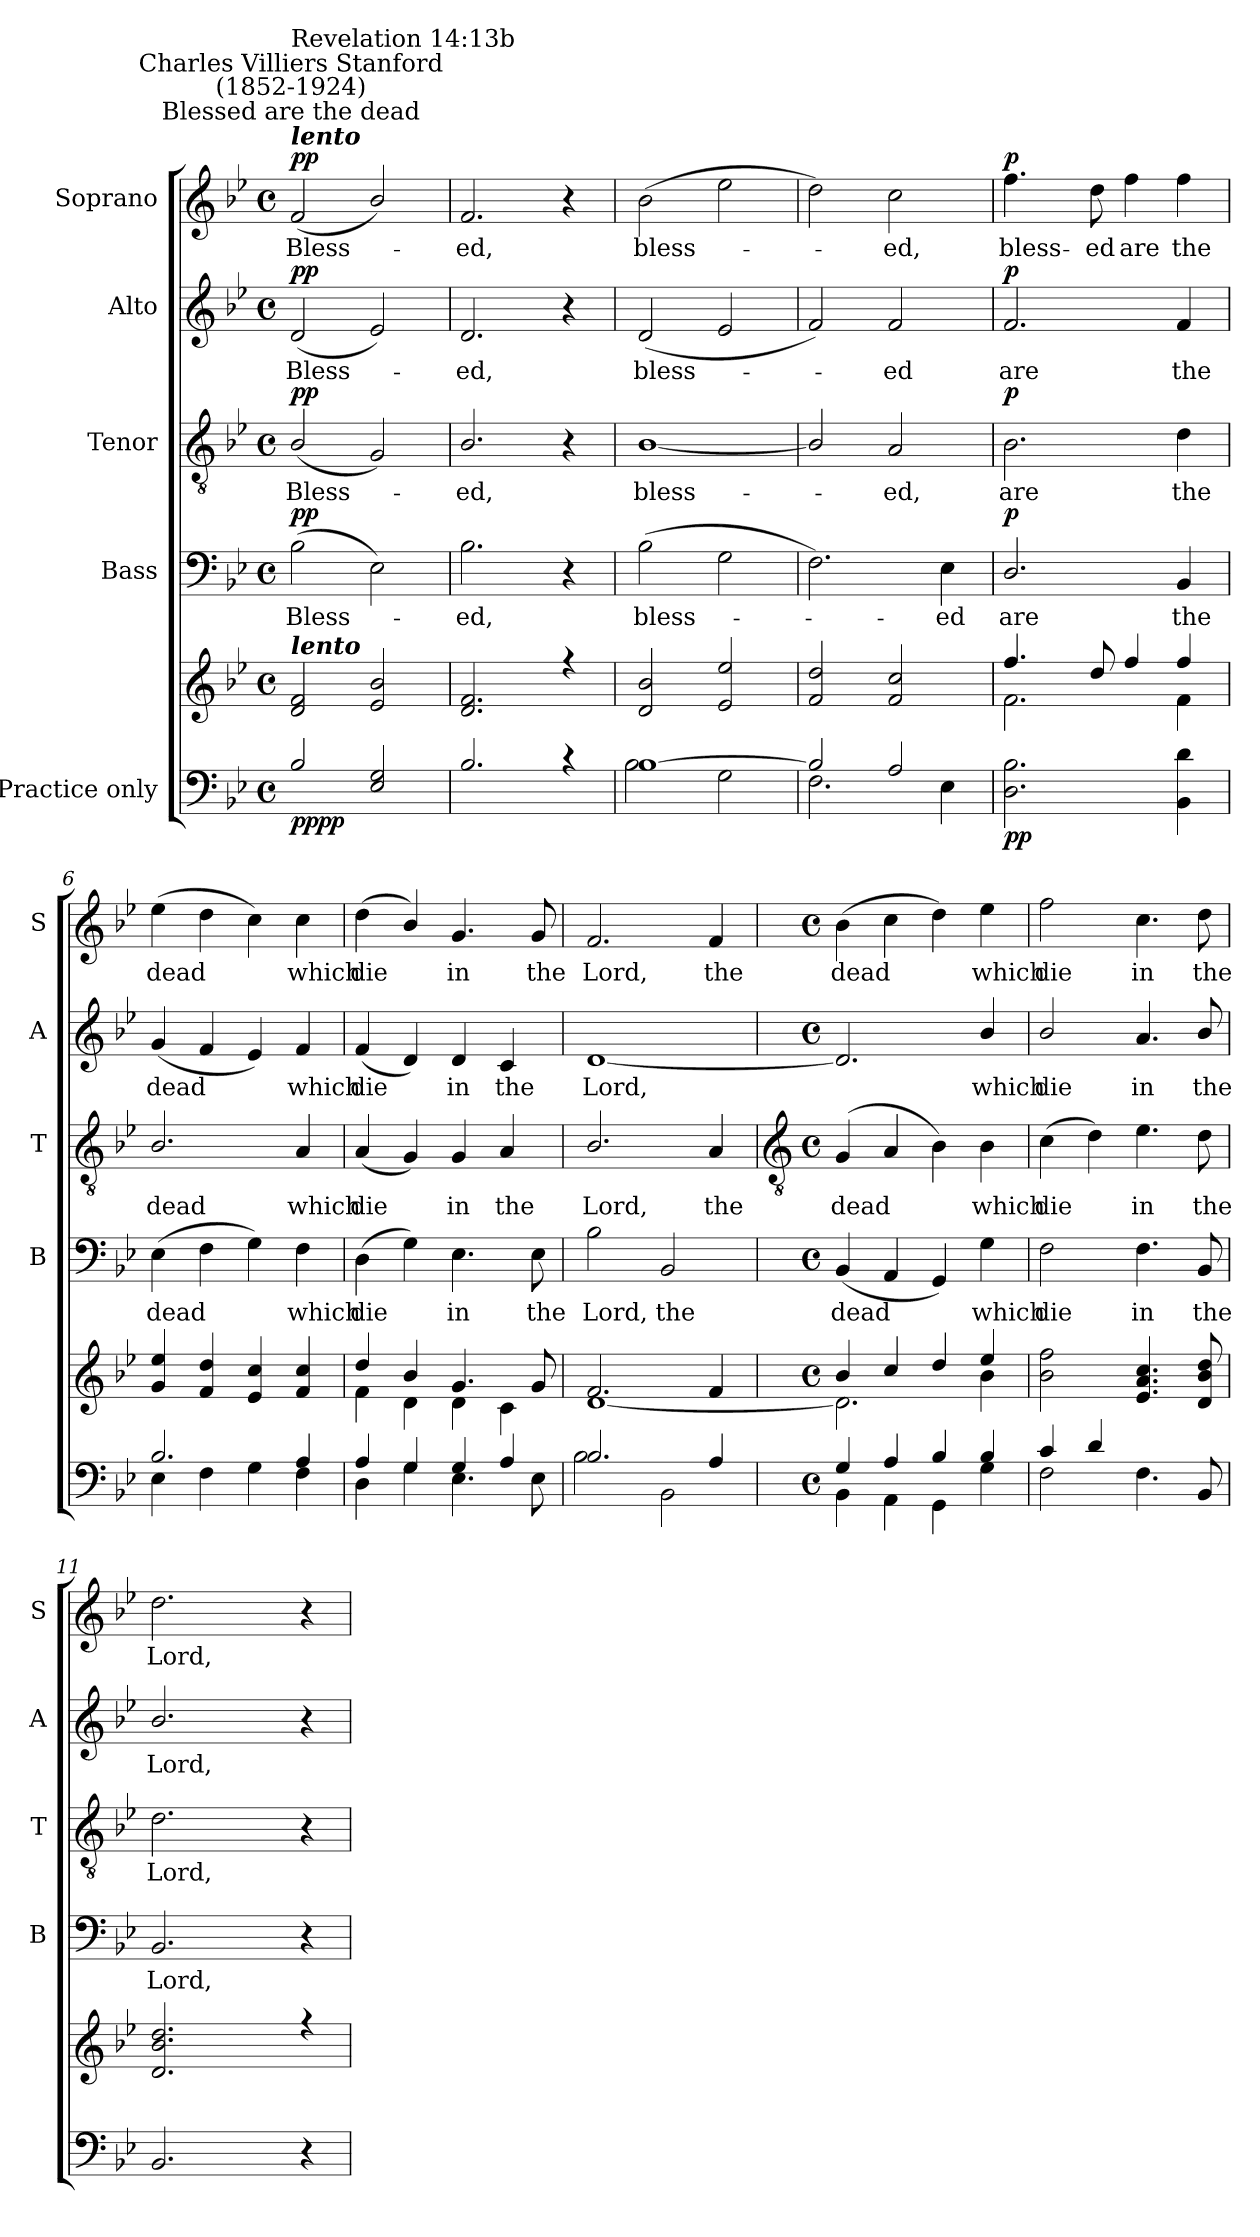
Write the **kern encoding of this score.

**kern	**kern	**dynam	**kern	**text	**dynam	**kern	**text	**dynam	**kern	**text	**dynam	**kern	**text	**dynam
*part5	*part5	*part5	*part4	*part4	*part4	*part3	*part3	*part3	*part2	*part2	*part2	*part1	*part1	*part1
*staff6	*staff5	*staff5/6	*staff4	*staff4	*staff4	*staff3	*staff3	*staff3	*staff2	*staff2	*staff2	*staff1	*staff1	*staff1
*I"Practice only	*	*	*I"Bass	*	*	*I"Tenor	*	*	*I"Alto	*	*	*I"Soprano	*	*
*	*	*	*I'B	*	*	*I'T	*	*	*I'A	*	*	*I'S	*	*
*clefF4	*clefG2	*	*clefF4	*	*	*clefGv2	*	*	*clefG2	*	*	*clefG2	*	*
*k[b-e-]	*k[b-e-]	*	*k[b-e-]	*	*	*k[b-e-]	*	*	*k[b-e-]	*	*	*k[b-e-]	*	*
*B-:	*B-:	*	*B-:	*	*	*B-:	*	*	*B-:	*	*	*B-:	*	*
*M4/4	*M4/4	*	*M4/4	*	*	*M4/4	*	*	*M4/4	*	*	*M4/4	*	*
*met(c)	*met(c)	*	*met(c)	*	*	*met(c)	*	*	*met(c)	*	*	*met(c)	*	*
*MM60	*MM60	*	*MM60	*	*	*MM60	*	*	*MM60	*	*	*MM60	*	*
=1	=1	=1	=1	=1	=1	=1	=1	=1	=1	=1	=1	=1	=1	=1
*^	*^	*	*	*	*	*	*	*	*	*	*	*	*	*
!	!	!	!	!	!	!	!	!	!	!	!	!	!	!LO:TX:a:Bi:t=lento	!	!
!	!	!	!	!	!	!	!	!	!	!	!	!	!	!LO:TX:a:cj:t=Blessed are the dead	!	!
!	!	!	!	!	!	!	!	!	!	!	!	!	!	!LO:TX:a:cj:t=Charles Villiers Stanford\n(1852-1924)	!	!
!	!	!	!	!	!	!	!	!	!	!	!	!	!	!LO:TX:a:t=Revelation 14&colon;13b	!	!
!	!	!LO:TX:a:Bi:t=lento	!	!	!	!	!	!	!	!	!	!	!	!	!	!
!	!	!	!	!LO:DY:b=2	!	!LO:LY:b	!	!	!LO:LY:b	!	!	!LO:LY:b	!	!	!LO:LY:b	!
!	!	!	!	!LO:DY:n=1:b	!	!	!LO:DY:b	!	!	!LO:DY:b	!	!	!LO:DY:b	!	!	!LO:DY:b
2B-	1ryy	2d/ 2f/	1ryy	pp pp	(>2B-	Bless-	pp	(<2B-/	Bless-	pp	(<2d	Bless-	pp	(<2f	Bless-	pp
2E- 2G	.	2e-/ 2b-/	.	.	2E-)	.	.	2G)	.	.	2e-)	.	.	2b-/)	.	.
=2	=2	=2	=2	=2	=2	=2	=2	=2	=2	=2	=2	=2	=2	=2	=2	=2
!	!	!	!	!	!	!LO:LY:b	!	!	!LO:LY:b	!	!	!LO:LY:b	!	!	!LO:LY:b	!
2.B-	1ryy	2.d/ 2.f/	1ryy	.	2.B-	ed,	.	2.B-/	ed,	.	2.d	ed,	.	2.f	ed,	.
4r	.	4r	.	.	4r	.	.	4r	.	.	4r	.	.	4r	.	.
=3	=3	=3	=3	=3	=3	=3	=3	=3	=3	=3	=3	=3	=3	=3	=3	=3
!	!	!	!	!	!	!LO:LY:b	!	!	!LO:LY:b	!	!	!LO:LY:b	!	!	!LO:LY:b	!
[1B-	2B-\	2d/ 2b-/	1ryy	.	(>2B-	bless-	.	[1B-/	bless-	.	(<2d	bless-	.	(>2b-	bless-	.
.	2G\	2e-/ 2ee-/	.	.	2G	.	.	.	.	.	2e-	.	.	2ee-	.	.
=4	=4	=4	=4	=4	=4	=4	=4	=4	=4	=4	=4	=4	=4	=4	=4	=4
2B-/]	2.F\	2f/ 2dd/	1ryy	.	2.F)	.	.	2B-/]	.	.	2f)	.	.	2dd)	.	.
!	!	!	!	!	!	!	!	!	!LO:LY:b	!	!	!LO:LY:b	!	!	!LO:LY:b	!
2A/	.	2f/ 2cc/	.	.	.	.	.	2A	ed,	.	2f	ed	.	2cc	ed,	.
!	!	!	!	!	!	!LO:LY:b	!	!	!	!	!	!	!	!	!	!
.	4E-\	.	.	.	4E-	ed	.	.	.	.	.	.	.	.	.	.
=5	=5	=5	=5	=5	=5	=5	=5	=5	=5	=5	=5	=5	=5	=5	=5	=5
!	!	!	!	!LO:DY:b=2	!	!LO:LY:b	!	!	!LO:LY:b	!	!	!LO:LY:b	!	!	!LO:LY:b	!
!	!	!	!	!LO:DY:n=1:b	!	!	!LO:DY:b	!	!	!LO:DY:b	!	!	!LO:DY:b	!	!	!LO:DY:b
2.D 2.B-	4ryy	4.ff/	2.f\	p p	2.D/	are	p	2.B-	are	p	2.f	are	p	4.ff	bless-	p
.	4ryy	.	.	.	.	.	.	.	.	.	.	.	.	.	.	.
!	!	!	!	!	!	!	!	!	!	!	!	!	!	!	!LO:LY:b	!
.	.	8dd/	.	.	.	.	.	.	.	.	.	.	.	8dd	-ed	.
!	!	!	!	!	!	!	!	!	!	!	!	!	!	!	!LO:LY:b	!
.	4ryy	4ff/	.	.	.	.	.	.	.	.	.	.	.	4ff	are	.
!	!	!	!	!	!	!LO:LY:b	!	!	!LO:LY:b	!	!	!LO:LY:b	!	!	!LO:LY:b	!
4BB- 4d	4ryy	4ff/	4f\	.	4BB-	the	.	4d	the	.	4f	the	.	4ff	the	.
=6	=6	=6	=6	=6	=6	=6	=6	=6	=6	=6	=6	=6	=6	=6	=6	=6
!	!	!	!	!	!	!LO:LY:b	!	!	!LO:LY:b	!	!	!LO:LY:b	!	!	!LO:LY:b	!
2.B-/	4E-\	4g/ 4ee-/	2ryy	.	(>4E-	dead	.	2.B-/	dead	.	(<4g	dead	.	(>4ee-	dead	.
.	4F\	4f/ 4dd/	.	.	4F	.	.	.	.	.	4f	.	.	4dd	.	.
.	4G\	4e-/ 4cc/	2ryy	.	4G)	.	.	.	.	.	4e-)	.	.	4cc)	.	.
!	!	!	!	!	!	!LO:LY:b	!	!	!LO:LY:b	!	!	!LO:LY:b	!	!	!LO:LY:b	!
4A/	4F\	4f/ 4cc/	.	.	4F	which	.	4A	which	.	4f	which	.	4cc	which	.
=7	=7	=7	=7	=7	=7	=7	=7	=7	=7	=7	=7	=7	=7	=7	=7	=7
!	!	!	!	!	!	!LO:LY:b	!	!	!LO:LY:b	!	!	!LO:LY:b	!	!	!LO:LY:b	!
4A/	4D\	4dd/	4f\	.	(>4D	die	.	(<4A	die	.	(<4f	die	.	(<4dd	die	.
4G/	4G\	4b-/	4d\	.	4G)	.	.	4G)	.	.	4d)	.	.	4b-/)	.	.
!	!	!	!	!	!	!LO:LY:b	!	!	!LO:LY:b	!	!	!LO:LY:b	!	!	!LO:LY:b	!
4G/	4.E-\	4.g/	4d\	.	4.E-	in	.	4G	in	.	4d	in	.	4.g	in	.
!	!	!	!	!	!	!	!	!	!LO:LY:b	!	!	!LO:LY:b	!	!	!	!
4A/	.	.	4c\	.	.	.	.	4A	the	.	4c	the	.	.	.	.
!	!	!	!	!	!	!LO:LY:b	!	!	!	!	!	!	!	!	!LO:LY:b	!
.	8E-\	8g/	.	.	8E-	the	.	.	.	.	.	.	.	8g	the	.
=8	=8	=8	=8	=8	=8	=8	=8	=8	=8	=8	=8	=8	=8	=8	=8	=8
!	!	!	!	!	!	!LO:LY:b	!	!	!LO:LY:b	!	!	!LO:LY:b	!	!	!LO:LY:b	!
2.B-/	2B-\	2.f/	[1d\	.	2B-	Lord,	.	2.B-/	Lord,	.	[1d	Lord,	.	2.f	Lord,	.
!	!	!	!	!	!	!LO:LY:b	!	!	!	!	!	!	!	!	!	!
.	2BB-\	.	.	.	2BB-	the	.	.	.	.	.	.	.	.	.	.
!	!	!	!	!	!	!	!	!	!LO:LY:b	!	!	!	!	!	!LO:LY:b	!
4A/	.	4f/	.	.	.	.	.	4A	the	.	.	.	.	4f	the	.
!!LO:LB:g=z
=9	=9	=9	=9	=9	=9	=9	=9	=9	=9	=9	=9	=9	=9	=9	=9	=9
*	*	*	*	*	*	*	*	*clefGv2	*	*	*	*	*	*	*	*
*M4/4	*	*M4/4	*	*	*M4/4	*	*	*M4/4	*	*	*M4/4	*	*	*M4/4	*	*
*met(c)	*	*met(c)	*	*	*met(c)	*	*	*met(c)	*	*	*met(c)	*	*	*met(c)	*	*
!	!	!	!	!	!	!LO:LY:b	!	!	!LO:LY:b	!	!	!	!	!	!LO:LY:b	!
4G/	4BB-\	4b-/	2.d\]	.	(<4BB-	dead	.	(<4G	dead	.	2.d]	.	.	(>4b-	dead	.
4A/	4AA\	4cc/	.	.	4AA	.	.	4A	.	.	.	.	.	4cc	.	.
4B-/	4GG\	4dd/	.	.	4GG)	.	.	4B-)	.	.	.	.	.	4dd)	.	.
!	!	!	!	!	!	!LO:LY:b	!	!	!LO:LY:b	!	!	!LO:LY:b	!	!	!LO:LY:b	!
4B-/	4G\	4ee-/	4b-\	.	4G	which	.	4B-	which	.	4b-/	which	.	4ee-	which	.
=10	=10	=10	=10	=10	=10	=10	=10	=10	=10	=10	=10	=10	=10	=10	=10	=10
!	!	!	!	!	!	!LO:LY:b	!	!	!LO:LY:b	!	!	!LO:LY:b	!	!	!LO:LY:b	!
4c/	2F\	2b-\ 2ff\	1ryy	.	2F	die	.	(>4c	die	.	2b-/	die	.	2ff	die	.
4d/	.	.	.	.	.	.	.	4d)	.	.	.	.	.	.	.	.
!	!	!	!	!	!	!LO:LY:b	!	!	!LO:LY:b	!	!	!LO:LY:b	!	!	!LO:LY:b	!
4.F\	4.F\yy	4.e-/ 4.a/ 4.cc/	.	.	4.F	in	.	4.e-	in	.	4.a	in	.	4.cc	in	.
!	!	!	!	!	!	!LO:LY:b	!	!	!LO:LY:b	!	!	!LO:LY:b	!	!	!LO:LY:b	!
8BB-	8ryy	8d/ 8b-/ 8dd/	.	.	8BB-	the	.	8d	the	.	8b-/	the	.	8dd	the	.
=11	=11	=11	=11	=11	=11	=11	=11	=11	=11	=11	=11	=11	=11	=11	=11	=11
!	!	!	!	!	!	!LO:LY:b	!	!	!LO:LY:b	!	!	!LO:LY:b	!	!	!LO:LY:b	!
2.BB-	4ryy	2.d/ 2.b-/ 2.dd/	1ryy	.	2.BB-	Lord,	.	2.d	Lord,	.	2.b-/	Lord,	.	2.dd	Lord,	.
.	4ryy	.	.	.	.	.	.	.	.	.	.	.	.	.	.	.
.	4ryy	.	.	.	.	.	.	.	.	.	.	.	.	.	.	.
4r	4ryy	4r	.	.	4r	.	.	4r	.	.	4r	.	.	4r	.	.
*v	*v	*	*	*	*	*	*	*	*	*	*	*	*	*	*	*
*	*v	*v	*	*	*	*	*	*	*	*	*	*	*	*	*
=	=	=	=	=	=	=	=	=	=	=	=	=	=	=
*-	*-	*-	*-	*-	*-	*-	*-	*-	*-	*-	*-	*-	*-	*-
